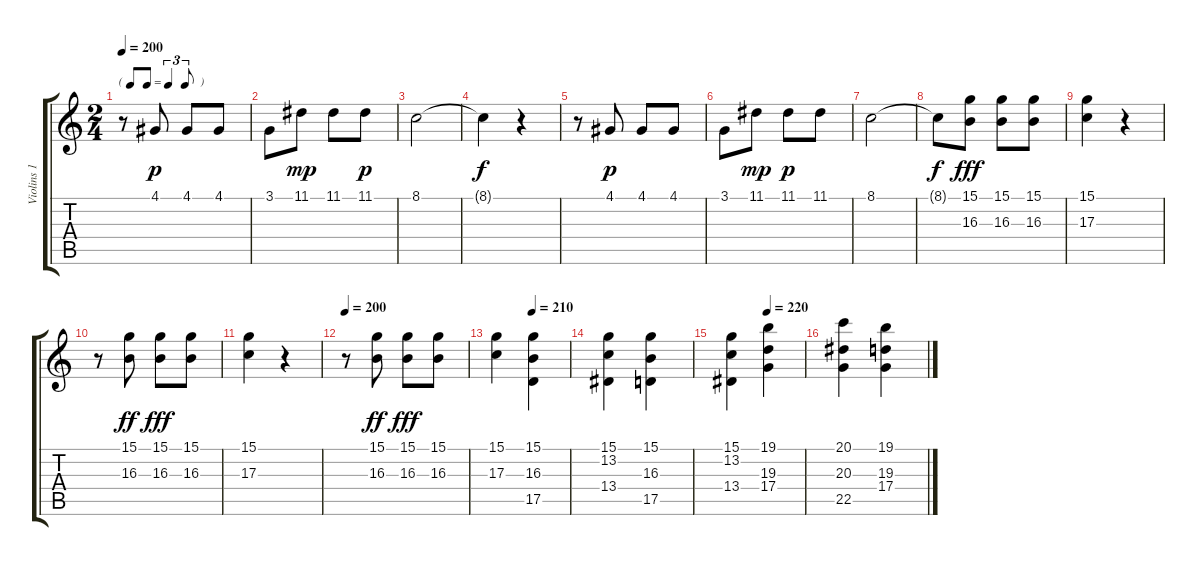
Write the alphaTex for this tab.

\track ("Violins 1" "Violins 1") {instrument stringensemble1}
\staff {score tabs}
\tuning (E4 B3 G3 D3 A2 E2) {hide}
\ts (2 4)
\tf triplet8th
\tempo 200
\clef g2
\ks c
r.8{dy f} 4.1.8{dy p} 4.1.8 4.1.8 |
3.1.8 11.1.8{dy mp} 11.1.8 11.1.8{dy p} |
8.1.2 |
8.1{t}.4{dy f} r.4 |
r.8 4.1.8{dy p} 4.1.8 4.1.8 |
3.1.8 11.1.8{dy mp} 11.1.8{dy p} 11.1.8 |
8.1.2 |
8.1{t}.8{dy f} (15.1 16.3).8{dy fff} (15.1 16.3).8 (15.1 16.3).8 |
(15.1 17.3).4 r.4 |
r.8 (15.1 16.3).8{dy ff} (15.1 16.3).8{dy fff} (15.1 16.3).8 |
(15.1 17.3).4 r.4 |
\tempo 200
r.8 (15.1 16.3).8{dy ff} (15.1 16.3).8{dy fff} (15.1 16.3).8 |
\tempo (210 0.5)
(15.1 17.3).4 (15.1 16.3 17.5).4 |
(15.1 13.2 13.4).4 (15.1 16.3 17.5).4 |
\tempo (220 0.5)
(15.1 13.2 13.4).4 (19.1 19.3 17.4).4 |
(20.1 20.3 22.5).4 (19.1 19.3 17.4).4
